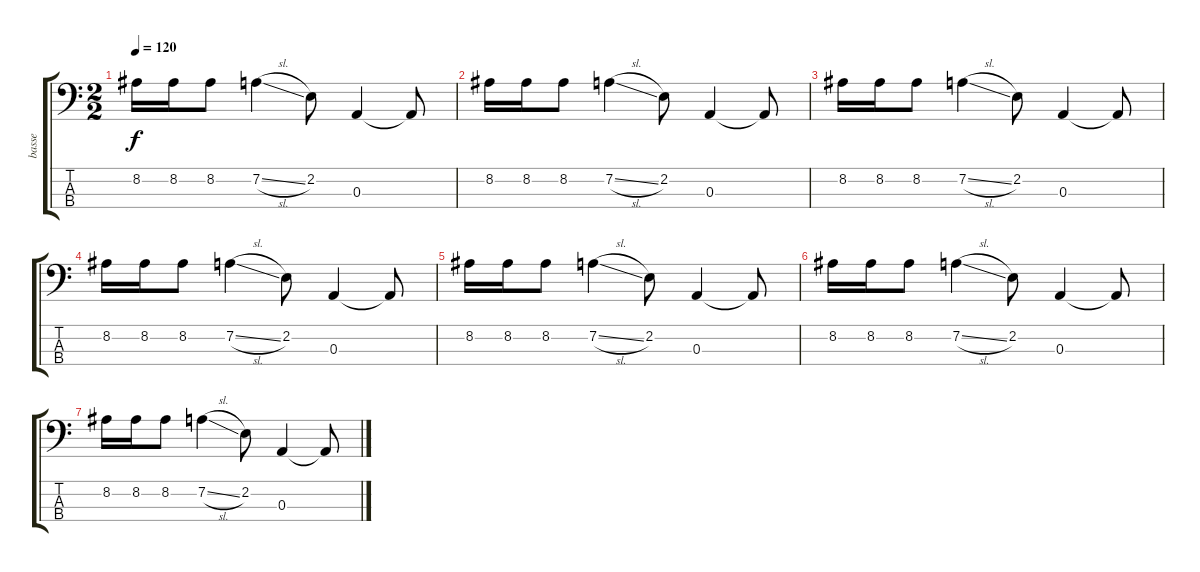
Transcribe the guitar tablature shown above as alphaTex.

\track ("basse " "basse ") {instrument synthbass1}
\staff {score tabs}
\tuning (G2 D2 A1 E1) {hide}
\ts (2 2)
\tempo 120
\clef f4
\ks c
8.2.16{dy f} 8.2.16 8.2.8 7.2{sl}.4 2.2.8 0.3.4 0.3{t}.8 |
8.2.16 8.2.16 8.2.8 7.2{sl}.4 2.2.8 0.3.4 0.3{t}.8 |
8.2.16 8.2.16 8.2.8 7.2{sl}.4 2.2.8 0.3.4 0.3{t}.8 |
8.2.16 8.2.16 8.2.8 7.2{sl}.4 2.2.8 0.3.4 0.3{t}.8 |
8.2.16 8.2.16 8.2.8 7.2{sl}.4 2.2.8 0.3.4 0.3{t}.8 |
8.2.16 8.2.16 8.2.8 7.2{sl}.4 2.2.8 0.3.4 0.3{t}.8 |
8.2.16 8.2.16 8.2.8 7.2{sl}.4 2.2.8 0.3.4 0.3{t}.8
